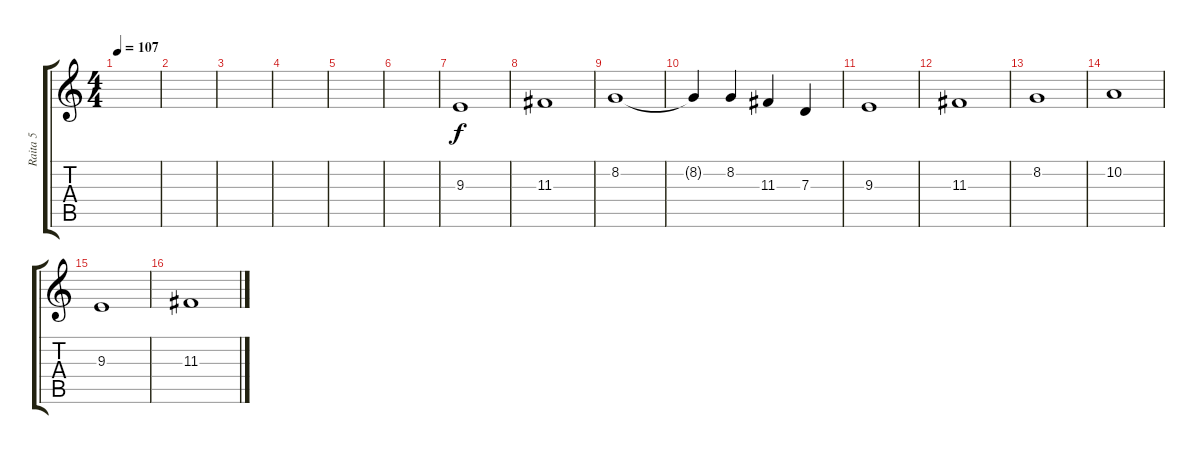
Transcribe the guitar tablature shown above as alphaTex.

\track ("Raita 5" "Raita 5") {instrument stringensemble1}
\staff {score tabs}
\tuning (E4 B3 G3 D3 A2 E2) {hide}
\ts (4 4)
\tempo 107
\clef g2
\ks c
|
|
|
|
|
|
9.3.1 |
11.3.1 |
8.2.1 |
8.2{t}.4 8.2.4 11.3.4 7.3.4 |
9.3.1 |
11.3.1 |
8.2.1 |
10.2.1 |
9.3.1 |
11.3.1
